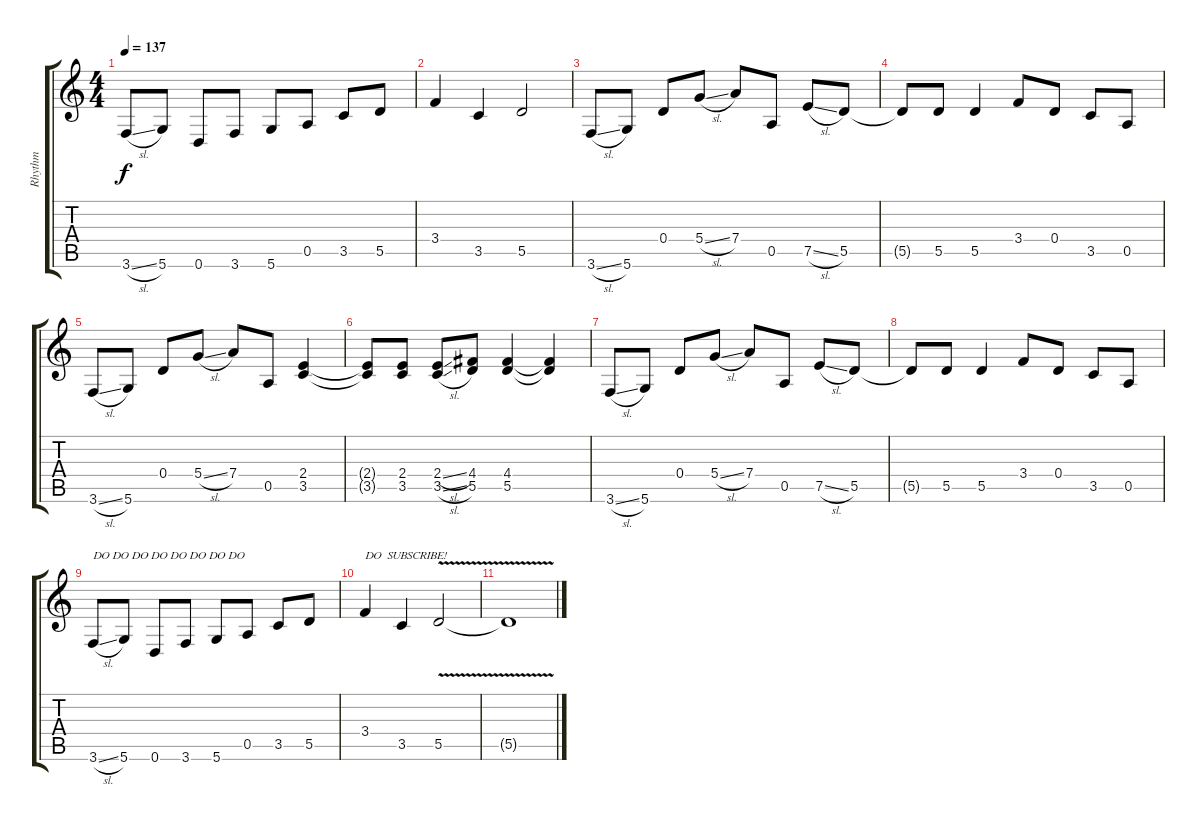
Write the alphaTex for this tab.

\track ("Rhythm" "Rhythm") {instrument acousticguitarsteel}
\staff {score tabs}
\tuning (E4 B3 G3 D3 A2 D2) {hide}
\ts (4 4)
\tempo 137
\clef g2
\ks c
3.6{sl}.8{dy f} 5.6.8 0.6.8 3.6.8 5.6.8 0.5.8 3.5.8 5.5.8 |
3.4.4 3.5.4 5.5.2 |
3.6{sl}.8 5.6.8 0.4.8 5.4{sl}.8 7.4.8 0.5.8 7.5{sl}.8 5.5.8 |
5.5{t}.8 5.5.8 5.5.4 3.4.8 0.4.8 3.5.8 0.5.8 |
3.6{sl}.8 5.6.8 0.4.8 5.4{sl}.8 7.4.8 0.5.8 (2.4 3.5).4 |
(2.4{t} 3.5{t}).8 (2.4 3.5).8 (2.4{sl} 3.5{sl}).8 (4.4 5.5).8 (4.4 5.5).4 (4.4{t} 5.5{t}).4 |
3.6{sl}.8 5.6.8 0.4.8 5.4{sl}.8 7.4.8 0.5.8 7.5{sl}.8 5.5.8 |
5.5{t}.8 5.5.8 5.5.4 3.4.8 0.4.8 3.5.8 0.5.8 |
3.6{sl}.8{txt "DO DO DO DO DO DO DO DO "} 5.6.8 0.6.8 3.6.8 5.6.8 0.5.8 3.5.8 5.5.8 |
3.4.4{txt "DO  SUBSCRIBE!"} 3.5.4 5.5{v}.2 |
5.5{t}.1
